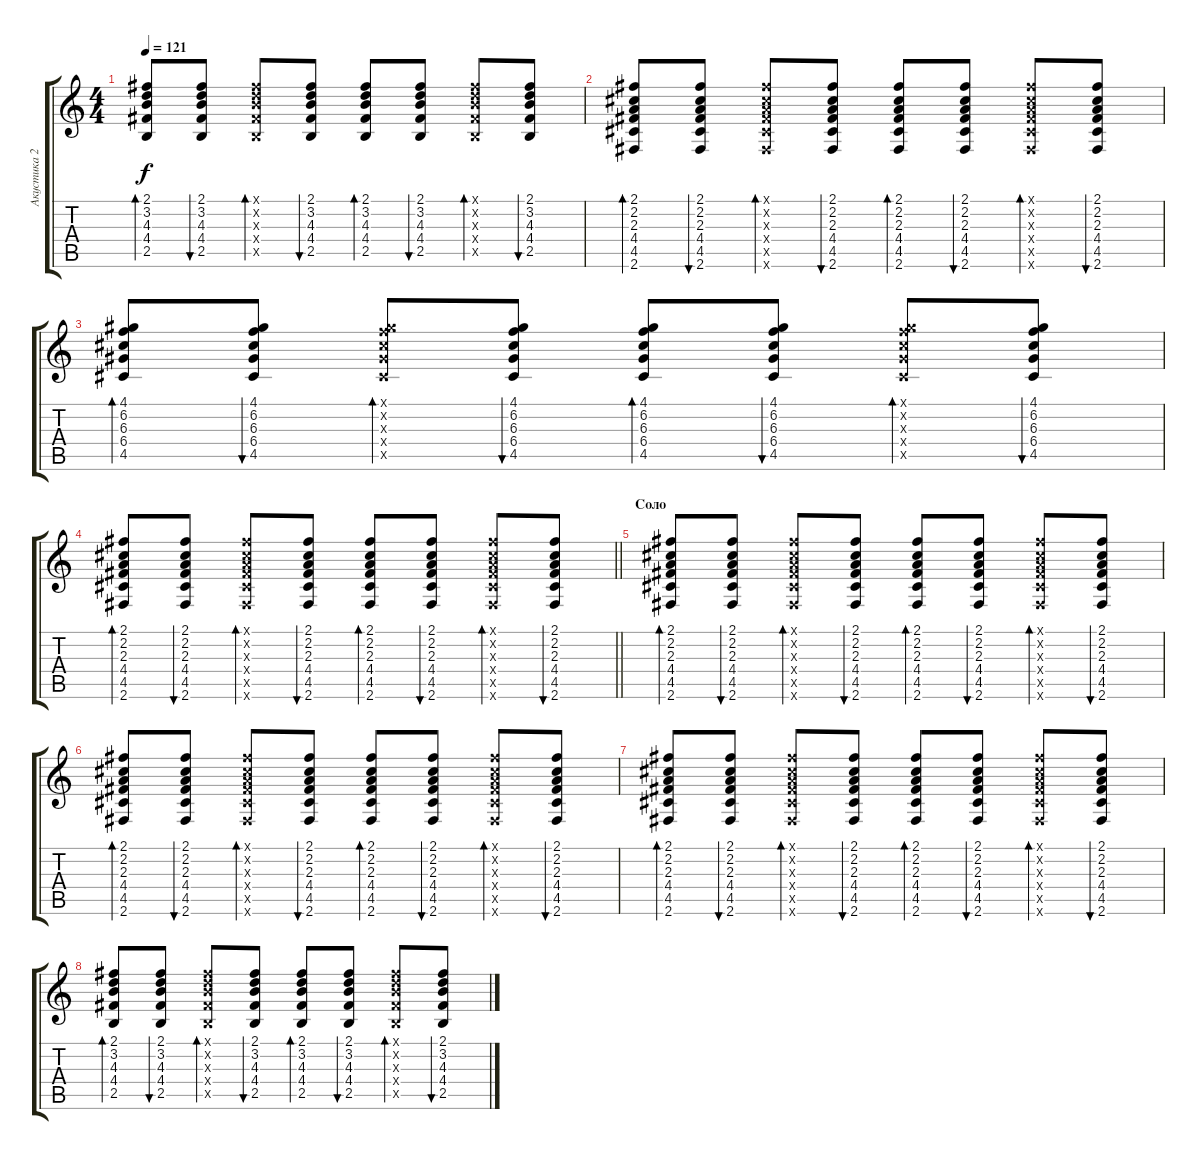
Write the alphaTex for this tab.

\track ("Акустика 2" "Акустика 2") {instrument acousticguitarsteel}
\staff {score tabs}
\tuning (E4 B3 G3 D3 A2 E2) {hide}
\ts (4 4)
\tempo 121
\clef g2
\ks c
(2.1 3.2 4.3 4.4 2.5).8{bd 30 dy f} (2.1 3.2 4.3 4.4 2.5).8{bu 30} (2.1{x} 3.2{x} 4.3{x} 4.4{x} 2.5{x}).8{bd 30} (2.1 3.2 4.3 4.4 2.5).8{bu 30} (2.1 3.2 4.3 4.4 2.5).8{bd 30} (2.1 3.2 4.3 4.4 2.5).8{bu 30} (2.1{x} 3.2{x} 4.3{x} 4.4{x} 2.5{x}).8{bd 30} (2.1 3.2 4.3 4.4 2.5).8{bu 30} |
(2.1 2.2 2.3 4.4 4.5 2.6).8{bd 30} (2.1 2.2 2.3 4.4 4.5 2.6).8{bu 30} (2.1{x} 2.2{x} 2.3{x} 4.4{x} 4.5{x} 2.6{x}).8{bd 30} (2.1 2.2 2.3 4.4 4.5 2.6).8{bu 30} (2.1 2.2 2.3 4.4 4.5 2.6).8{bd 30} (2.1 2.2 2.3 4.4 4.5 2.6).8{bu 30} (2.1{x} 2.2{x} 2.3{x} 4.4{x} 4.5{x} 2.6{x}).8{bd 30} (2.1 2.2 2.3 4.4 4.5 2.6).8{bu 30} |
(4.1 6.2 6.3 6.4 4.5).8{bd 30} (4.1 6.2 6.3 6.4 4.5).8{bu 30} (4.1{x} 6.2{x} 6.3{x} 6.4{x} 4.5{x}).8{bd 30} (4.1 6.2 6.3 6.4 4.5).8{bu 30} (4.1 6.2 6.3 6.4 4.5).8{bd 30} (4.1 6.2 6.3 6.4 4.5).8{bu 30} (4.1{x} 6.2{x} 6.3{x} 6.4{x} 4.5{x}).8{bd 30} (4.1 6.2 6.3 6.4 4.5).8{bu 30} |
\barLineRight lightlight
(2.1 2.2 2.3 4.4 4.5 2.6).8{bd 30} (2.1 2.2 2.3 4.4 4.5 2.6).8{bu 30} (2.1{x} 2.2{x} 2.3{x} 4.4{x} 4.5{x} 2.6{x}).8{bd 30} (2.1 2.2 2.3 4.4 4.5 2.6).8{bu 30} (2.1 2.2 2.3 4.4 4.5 2.6).8{bd 30} (2.1 2.2 2.3 4.4 4.5 2.6).8{bu 30} (2.1{x} 2.2{x} 2.3{x} 4.4{x} 4.5{x} 2.6{x}).8{bd 30} (2.1 2.2 2.3 4.4 4.5 2.6).8{bu 30} |
\section ("" "Соло")
(2.1 2.2 2.3 4.4 4.5 2.6).8{bd 30} (2.1 2.2 2.3 4.4 4.5 2.6).8{bu 30} (2.1{x} 2.2{x} 2.3{x} 4.4{x} 4.5{x} 2.6{x}).8{bd 30} (2.1 2.2 2.3 4.4 4.5 2.6).8{bu 30} (2.1 2.2 2.3 4.4 4.5 2.6).8{bd 30} (2.1 2.2 2.3 4.4 4.5 2.6).8{bu 30} (2.1{x} 2.2{x} 2.3{x} 4.4{x} 4.5{x} 2.6{x}).8{bd 30} (2.1 2.2 2.3 4.4 4.5 2.6).8{bu 30} |
(2.1 2.2 2.3 4.4 4.5 2.6).8{bd 30} (2.1 2.2 2.3 4.4 4.5 2.6).8{bu 30} (2.1{x} 2.2{x} 2.3{x} 4.4{x} 4.5{x} 2.6{x}).8{bd 30} (2.1 2.2 2.3 4.4 4.5 2.6).8{bu 30} (2.1 2.2 2.3 4.4 4.5 2.6).8{bd 30} (2.1 2.2 2.3 4.4 4.5 2.6).8{bu 30} (2.1{x} 2.2{x} 2.3{x} 4.4{x} 4.5{x} 2.6{x}).8{bd 30} (2.1 2.2 2.3 4.4 4.5 2.6).8{bu 30} |
(2.1 2.2 2.3 4.4 4.5 2.6).8{bd 30} (2.1 2.2 2.3 4.4 4.5 2.6).8{bu 30} (2.1{x} 2.2{x} 2.3{x} 4.4{x} 4.5{x} 2.6{x}).8{bd 30} (2.1 2.2 2.3 4.4 4.5 2.6).8{bu 30} (2.1 2.2 2.3 4.4 4.5 2.6).8{bd 30} (2.1 2.2 2.3 4.4 4.5 2.6).8{bu 30} (2.1{x} 2.2{x} 2.3{x} 4.4{x} 4.5{x} 2.6{x}).8{bd 30} (2.1 2.2 2.3 4.4 4.5 2.6).8{bu 30} |
(2.1 3.2 4.3 4.4 2.5).8{bd 30} (2.1 3.2 4.3 4.4 2.5).8{bu 30} (2.1{x} 3.2{x} 4.3{x} 4.4{x} 2.5{x}).8{bd 30} (2.1 3.2 4.3 4.4 2.5).8{bu 30} (2.1 3.2 4.3 4.4 2.5).8{bd 30} (2.1 3.2 4.3 4.4 2.5).8{bu 30} (2.1{x} 3.2{x} 4.3{x} 4.4{x} 2.5{x}).8{bd 30} (2.1 3.2 4.3 4.4 2.5).8{bu 30}
